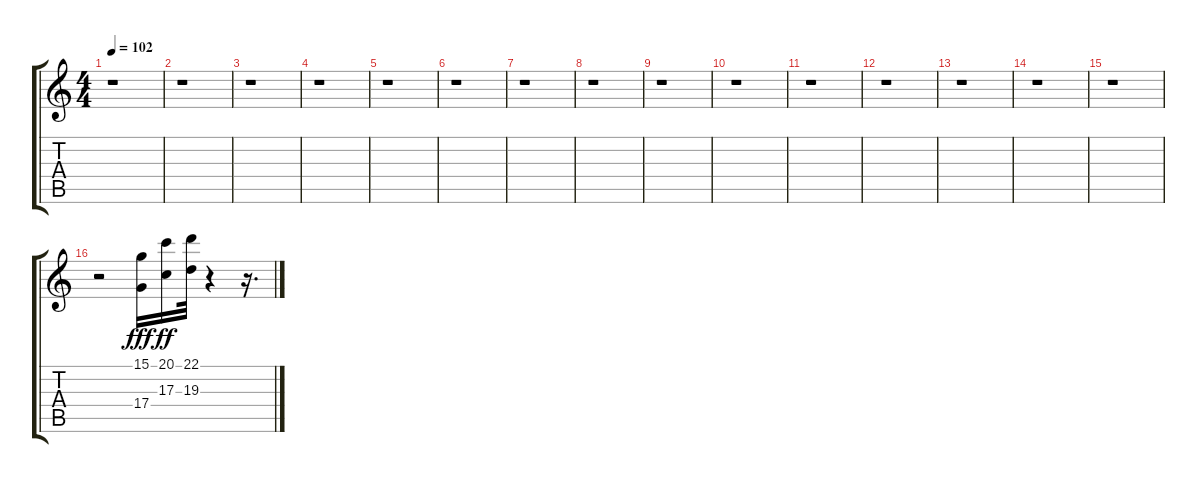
\track "" {instrument stringensemble1}
\staff {score tabs}
\tuning (E4 B3 G3 D3 A2 E2) {hide}
\ts (4 4)
\tempo 102
\clef g2
\ks c
r.1{dy p} |
r.1 |
r.1 |
r.1 |
r.1 |
r.1 |
r.1 |
r.1 |
r.1 |
r.1 |
r.1 |
r.1 |
r.1 |
r.1 |
r.1 |
r.2 (15.1 17.4).16{dy fff} (20.1 17.3).16{dy ff} (22.1 19.3).32 r.4 r.16{d}
